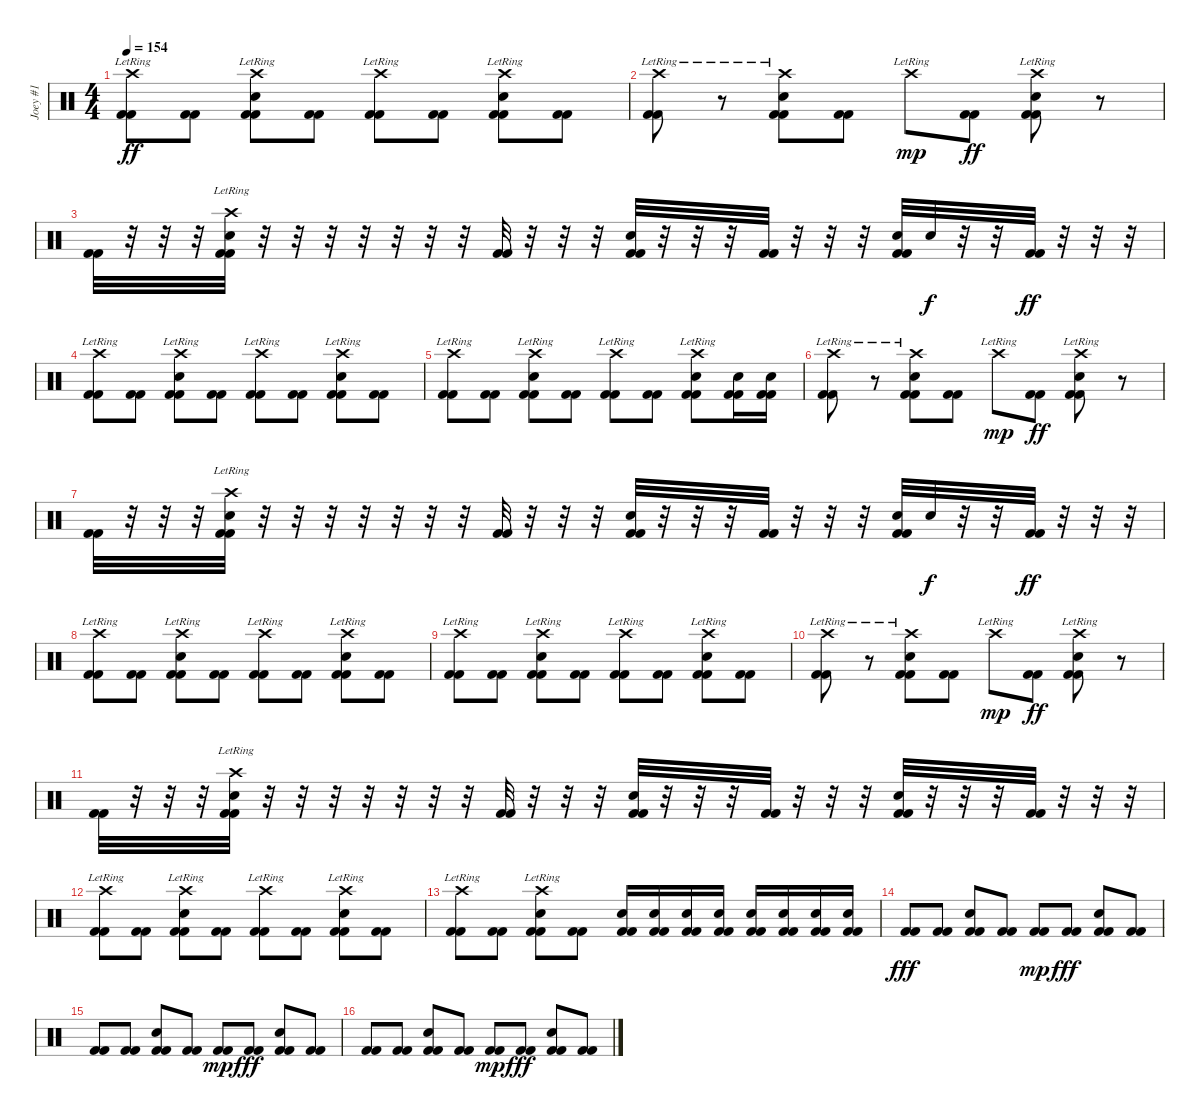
\track ("Joey #1" "Joey #1") {instrument percussion}
\staff {score}
\articulation defaults
\ts (4 4)
\tempo 154
\clef neutral
\ks c
("Crash high (hit)"{lr} "Kick (hit) 2" "Kick (hit) 2").8{dy ff} ("Kick (hit) 2" "Kick (hit) 2").8 ("Crash high (hit)"{lr} "Snare (hit) 2" "Kick (hit) 2" "Kick (hit) 2").8 ("Kick (hit) 2" "Kick (hit) 2").8 ("Crash high (hit)"{lr} "Kick (hit) 2" "Kick (hit) 2").8 ("Kick (hit) 2" "Kick (hit) 2").8 ("Crash high (hit)"{lr} "Snare (hit) 2" "Kick (hit) 2" "Kick (hit) 2").8 ("Kick (hit) 2" "Kick (hit) 2").8 |
("Crash high (hit)"{lr} "Kick (hit) 2" "Kick (hit) 2").8 r.8 ("Crash high (hit)"{lr} "Snare (hit) 2" "Kick (hit) 2" "Kick (hit) 2").8 ("Kick (hit) 2" "Kick (hit) 2").8 "Crash high (hit)"{lr}.8{dy mp} ("Kick (hit) 2" "Kick (hit) 2").8{dy ff} ("Crash high (hit)"{lr} "Snare (hit) 2" "Kick (hit) 2" "Kick (hit) 2").8 r.8 |
("Kick (hit) 2" "Kick (hit) 2").32 r.32 r.32 r.32 ("Crash high (hit)"{lr} "Snare (hit) 2" "Kick (hit) 2" "Kick (hit) 2").32 r.32 r.32 r.32 r.32 r.32 r.32 r.32 ("Kick (hit) 2" "Kick (hit) 2").32 r.32 r.32 r.32 ("Snare (hit) 2" "Kick (hit) 2" "Kick (hit) 2").32 r.32 r.32 r.32 ("Kick (hit) 2" "Kick (hit) 2").32 r.32 r.32 r.32 ("Snare (hit) 2" "Kick (hit) 2" "Kick (hit) 2").32 "Snare (hit) 2".32{dy f} r.32 r.32 ("Kick (hit) 2" "Kick (hit) 2").32{dy ff} r.32 r.32 r.32 |
("Crash high (hit)"{lr} "Kick (hit) 2" "Kick (hit) 2").8 ("Kick (hit) 2" "Kick (hit) 2").8 ("Crash high (hit)"{lr} "Snare (hit) 2" "Kick (hit) 2" "Kick (hit) 2").8 ("Kick (hit) 2" "Kick (hit) 2").8 ("Crash high (hit)"{lr} "Kick (hit) 2" "Kick (hit) 2").8 ("Kick (hit) 2" "Kick (hit) 2").8 ("Crash high (hit)"{lr} "Snare (hit) 2" "Kick (hit) 2" "Kick (hit) 2").8 ("Kick (hit) 2" "Kick (hit) 2").8 |
("Crash high (hit)"{lr} "Kick (hit) 2" "Kick (hit) 2").8 ("Kick (hit) 2" "Kick (hit) 2").8 ("Crash high (hit)"{lr} "Snare (hit) 2" "Kick (hit) 2" "Kick (hit) 2").8 ("Kick (hit) 2" "Kick (hit) 2").8 ("Crash high (hit)"{lr} "Kick (hit) 2" "Kick (hit) 2").8 ("Kick (hit) 2" "Kick (hit) 2").8 ("Crash high (hit)"{lr} "Snare (hit) 2" "Kick (hit) 2" "Kick (hit) 2").8 ("Snare (hit) 2" "Kick (hit) 2" "Kick (hit) 2").16 ("Snare (hit) 2" "Kick (hit) 2" "Kick (hit) 2").16 |
("Crash high (hit)"{lr} "Kick (hit) 2" "Kick (hit) 2").8 r.8 ("Crash high (hit)"{lr} "Snare (hit) 2" "Kick (hit) 2" "Kick (hit) 2").8 ("Kick (hit) 2" "Kick (hit) 2").8 "Crash high (hit)"{lr}.8{dy mp} ("Kick (hit) 2" "Kick (hit) 2").8{dy ff} ("Crash high (hit)"{lr} "Snare (hit) 2" "Kick (hit) 2" "Kick (hit) 2").8 r.8 |
("Kick (hit) 2" "Kick (hit) 2").32 r.32 r.32 r.32 ("Crash high (hit)"{lr} "Snare (hit) 2" "Kick (hit) 2" "Kick (hit) 2").32 r.32 r.32 r.32 r.32 r.32 r.32 r.32 ("Kick (hit) 2" "Kick (hit) 2").32 r.32 r.32 r.32 ("Snare (hit) 2" "Kick (hit) 2" "Kick (hit) 2").32 r.32 r.32 r.32 ("Kick (hit) 2" "Kick (hit) 2").32 r.32 r.32 r.32 ("Snare (hit) 2" "Kick (hit) 2" "Kick (hit) 2").32 "Snare (hit) 2".32{dy f} r.32 r.32 ("Kick (hit) 2" "Kick (hit) 2").32{dy ff} r.32 r.32 r.32 |
("Crash high (hit)"{lr} "Kick (hit) 2" "Kick (hit) 2").8 ("Kick (hit) 2" "Kick (hit) 2").8 ("Crash high (hit)"{lr} "Snare (hit) 2" "Kick (hit) 2" "Kick (hit) 2").8 ("Kick (hit) 2" "Kick (hit) 2").8 ("Crash high (hit)"{lr} "Kick (hit) 2" "Kick (hit) 2").8 ("Kick (hit) 2" "Kick (hit) 2").8 ("Crash high (hit)"{lr} "Snare (hit) 2" "Kick (hit) 2" "Kick (hit) 2").8 ("Kick (hit) 2" "Kick (hit) 2").8 |
("Crash high (hit)"{lr} "Kick (hit) 2" "Kick (hit) 2").8 ("Kick (hit) 2" "Kick (hit) 2").8 ("Crash high (hit)"{lr} "Snare (hit) 2" "Kick (hit) 2" "Kick (hit) 2").8 ("Kick (hit) 2" "Kick (hit) 2").8 ("Crash high (hit)"{lr} "Kick (hit) 2" "Kick (hit) 2").8 ("Kick (hit) 2" "Kick (hit) 2").8 ("Crash high (hit)"{lr} "Snare (hit) 2" "Kick (hit) 2" "Kick (hit) 2").8 ("Kick (hit) 2" "Kick (hit) 2").8 |
("Crash high (hit)"{lr} "Kick (hit) 2" "Kick (hit) 2").8 r.8 ("Crash high (hit)"{lr} "Snare (hit) 2" "Kick (hit) 2" "Kick (hit) 2").8 ("Kick (hit) 2" "Kick (hit) 2").8 "Crash high (hit)"{lr}.8{dy mp} ("Kick (hit) 2" "Kick (hit) 2").8{dy ff} ("Crash high (hit)"{lr} "Snare (hit) 2" "Kick (hit) 2" "Kick (hit) 2").8 r.8 |
("Kick (hit) 2" "Kick (hit) 2").32 r.32 r.32 r.32 ("Crash high (hit)"{lr} "Snare (hit) 2" "Kick (hit) 2" "Kick (hit) 2").32 r.32 r.32 r.32 r.32 r.32 r.32 r.32 ("Kick (hit) 2" "Kick (hit) 2").32 r.32 r.32 r.32 ("Snare (hit) 2" "Kick (hit) 2" "Kick (hit) 2").32 r.32 r.32 r.32 ("Kick (hit) 2" "Kick (hit) 2").32 r.32 r.32 r.32 ("Snare (hit) 2" "Kick (hit) 2" "Kick (hit) 2").32 r.32 r.32 r.32 ("Kick (hit) 2" "Kick (hit) 2").32 r.32 r.32 r.32 |
("Crash high (hit)"{lr} "Kick (hit) 2" "Kick (hit) 2").8 ("Kick (hit) 2" "Kick (hit) 2").8 ("Crash high (hit)"{lr} "Snare (hit) 2" "Kick (hit) 2" "Kick (hit) 2").8 ("Kick (hit) 2" "Kick (hit) 2").8 ("Crash high (hit)"{lr} "Kick (hit) 2" "Kick (hit) 2").8 ("Kick (hit) 2" "Kick (hit) 2").8 ("Crash high (hit)"{lr} "Snare (hit) 2" "Kick (hit) 2" "Kick (hit) 2").8 ("Kick (hit) 2" "Kick (hit) 2").8 |
("Crash high (hit)"{lr} "Kick (hit) 2" "Kick (hit) 2").8 ("Kick (hit) 2" "Kick (hit) 2").8 ("Crash high (hit)"{lr} "Snare (hit) 2" "Kick (hit) 2" "Kick (hit) 2").8 ("Kick (hit) 2" "Kick (hit) 2").8 ("Snare (hit) 2" "Kick (hit) 2" "Kick (hit) 2").16 ("Snare (hit) 2" "Kick (hit) 2" "Kick (hit) 2").16 ("Snare (hit) 2" "Kick (hit) 2" "Kick (hit) 2").16 ("Snare (hit) 2" "Kick (hit) 2" "Kick (hit) 2").16 ("Snare (hit) 2" "Kick (hit) 2" "Kick (hit) 2").16 ("Snare (hit) 2" "Kick (hit) 2" "Kick (hit) 2").16 ("Snare (hit) 2" "Kick (hit) 2" "Kick (hit) 2").16 ("Snare (hit) 2" "Kick (hit) 2" "Kick (hit) 2").16 |
("Kick (hit) 2" "Kick (hit) 2").8{dy fff} ("Kick (hit) 2" "Kick (hit) 2").8 ("Snare (hit) 2" "Kick (hit) 2" "Kick (hit) 2").8 ("Kick (hit) 2" "Kick (hit) 2").8 ("Kick (hit) 2" "Kick (hit) 2").8{dy mp} ("Kick (hit) 2" "Kick (hit) 2").8{dy fff} ("Snare (hit) 2" "Kick (hit) 2" "Kick (hit) 2").8 ("Kick (hit) 2" "Kick (hit) 2").8 |
("Kick (hit) 2" "Kick (hit) 2").8 ("Kick (hit) 2" "Kick (hit) 2").8 ("Snare (hit) 2" "Kick (hit) 2" "Kick (hit) 2").8 ("Kick (hit) 2" "Kick (hit) 2").8 ("Kick (hit) 2" "Kick (hit) 2").8{dy mp} ("Kick (hit) 2" "Kick (hit) 2").8{dy fff} ("Snare (hit) 2" "Kick (hit) 2" "Kick (hit) 2").8 ("Kick (hit) 2" "Kick (hit) 2").8 |
("Kick (hit) 2" "Kick (hit) 2").8 ("Kick (hit) 2" "Kick (hit) 2").8 ("Snare (hit) 2" "Kick (hit) 2" "Kick (hit) 2").8 ("Kick (hit) 2" "Kick (hit) 2").8 ("Kick (hit) 2" "Kick (hit) 2").8{dy mp} ("Kick (hit) 2" "Kick (hit) 2").8{dy fff} ("Snare (hit) 2" "Kick (hit) 2" "Kick (hit) 2").8 ("Kick (hit) 2" "Kick (hit) 2").8
